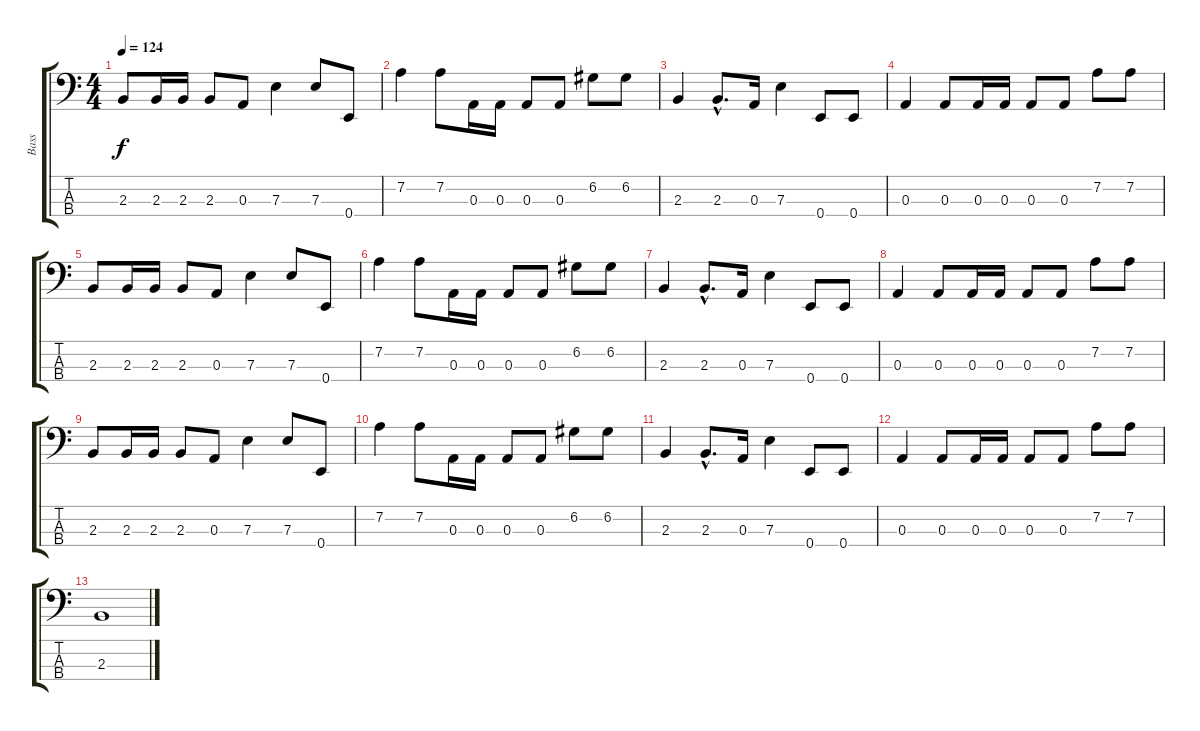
\track ("Bass" "Bass") {instrument electricbassfinger}
\staff {score tabs}
\tuning (G2 D2 A1 E1) {hide}
\ts (4 4)
\tempo 124
\clef f4
\ks c
2.3.8{dy f} 2.3.16 2.3.16 2.3.8 0.3.8 7.3.4 7.3.8 0.4.8 |
7.2.4 7.2.8 0.3.16 0.3.16 0.3.8 0.3.8 6.2.8 6.2.8 |
2.3.4 2.3{hac}.8{d} 0.3.16 7.3.4 0.4.8 0.4.8 |
0.3.4 0.3.8 0.3.16 0.3.16 0.3.8 0.3.8 7.2.8 7.2.8 |
2.3.8 2.3.16 2.3.16 2.3.8 0.3.8 7.3.4 7.3.8 0.4.8 |
7.2.4 7.2.8 0.3.16 0.3.16 0.3.8 0.3.8 6.2.8 6.2.8 |
2.3.4 2.3{hac}.8{d} 0.3.16 7.3.4 0.4.8 0.4.8 |
0.3.4 0.3.8 0.3.16 0.3.16 0.3.8 0.3.8 7.2.8 7.2.8 |
2.3.8 2.3.16 2.3.16 2.3.8 0.3.8 7.3.4 7.3.8 0.4.8 |
7.2.4 7.2.8 0.3.16 0.3.16 0.3.8 0.3.8 6.2.8 6.2.8 |
2.3.4 2.3{hac}.8{d} 0.3.16 7.3.4 0.4.8 0.4.8 |
0.3.4 0.3.8 0.3.16 0.3.16 0.3.8 0.3.8 7.2.8 7.2.8 |
2.3.1
